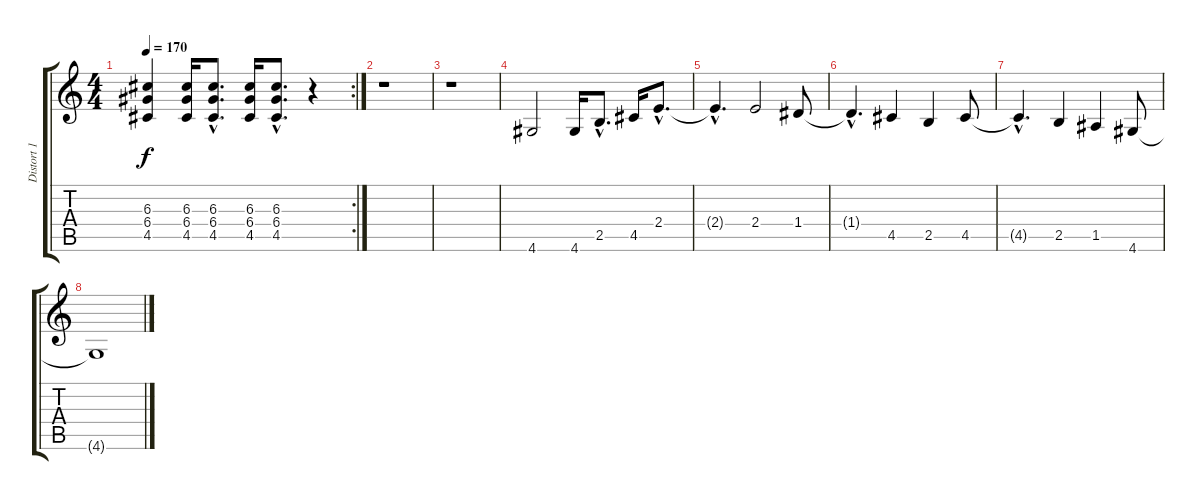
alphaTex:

\track ("Distort 1" "Distort 1") {instrument distortionguitar}
\staff {score tabs}
\tuning (E4 B3 G3 D3 A2 E2) {hide}
\rc 2
\ts (4 4)
\tempo 170
\clef g2
\ks c
(6.3 6.4 4.5).4{dy f} (6.3 6.4 4.5).16 (6.3{hac} 6.4{hac} 4.5{hac}).8{d} (6.3 6.4 4.5).16 (6.3{hac} 6.4{hac} 4.5{hac}).8{d} r.4 |
r.1 |
r.1 |
4.6.2 4.6.16 2.5{hac}.8{d} 4.5.16 2.4{hac}.8{d} |
2.4{hac t}.4{d} 2.4.2 1.4.8 |
1.4{hac t}.4{d} 4.5.4 2.5.4 4.5.8 |
4.5{hac t}.4{d} 2.5.4 1.5.4 4.6.8 |
4.6{t}.1
